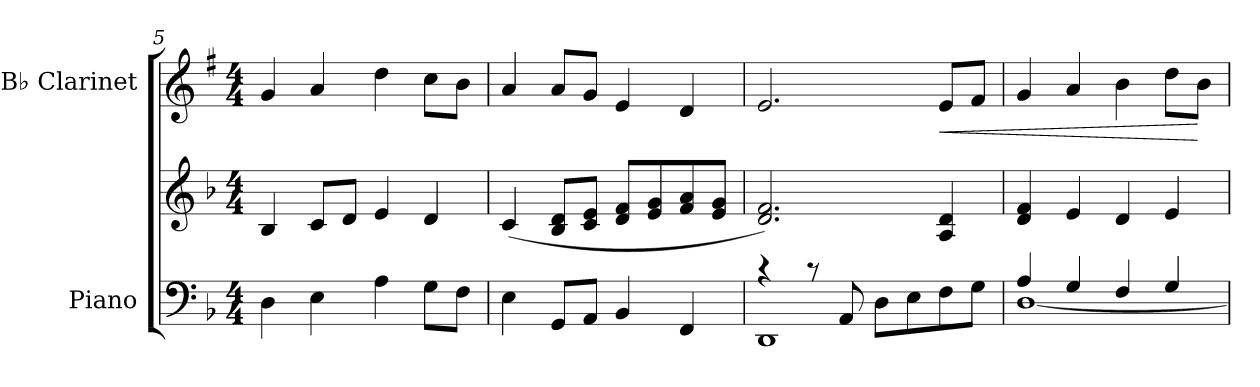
**kern	**kern	**kern	**dynam
*part2	*part2	*part1	*part1
*staff3	*staff2	*staff1	*staff1
*I"Piano	*	*I"B♭ Clarinet	*
*I'Pno.	*	*I'B♭ Cl.	*
*clefF4	*clefG2	*clefG2	*
*	*	*ITrd1c2	*
*k[b-]	*k[b-]	*k[b-]	*
*M4/4	*M4/4	*M4/4	*
=5	=5	=5	=5
4D\	4B-/	4f/	.
4E\	8c/L	4g/	.
.	8d/J	.	.
4A\	4e/	4cc\	.
8G\L	4d/	8b-\L	.
8F\J	.	8a\J	.
!!LO:LB:g=z
=6	=6	=6	=6
4E\	(<4c/	4g/	.
8GG/L	8B-/ 8d/L	8g/L	.
8AA/J	8c/ 8e/J	8f/J	.
4BB-/	8d/ 8f/L	4d/	.
.	8e/ 8g/	.	.
4FF/	8f/ 8a/	4c/	.
.	8e/ 8g/J	.	.
=7	=7	=7	=7
*^	*	*	*
1DD	4rc	2.d/ 2.f/)	2.d/	.
.	8rc	.	.	.
.	8AA/	.	.	.
.	8D\L	.	.	.
.	8E\	.	.	.
!	!	!	!	!LO:HP:b
.	8F\	4A/ 4d/	8d/L	<
.	8G\J	.	8e/J	.
=8	=8	=8	=8	=8
4A/	[1D	4d/ 4f/	4f/	.
4G/	.	4e/	4g/	.
4F/	.	4d/	4a\	.
4G/	.	4e/	8cc\L	.
.	.	.	8a\J	[
*v	*v	*	*	*
=	=	=	=
*-	*-	*-	*-
